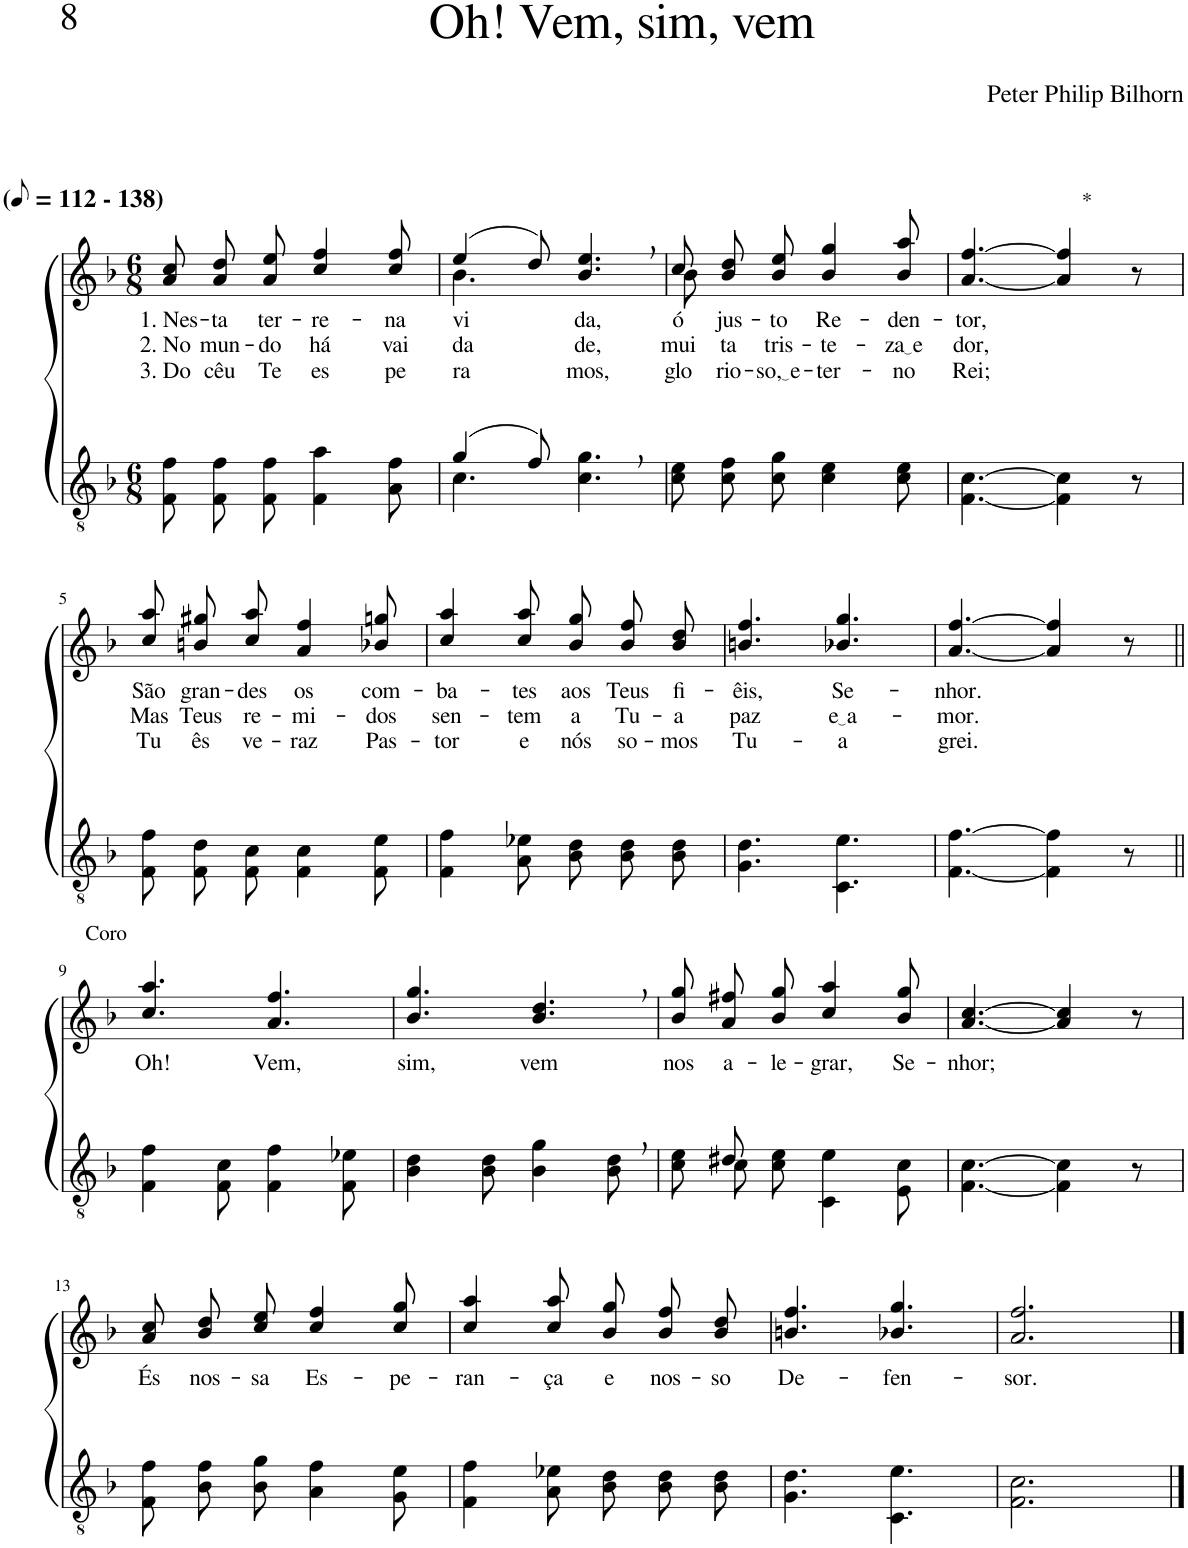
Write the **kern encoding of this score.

**kern	**kern	**text	**text	**text
*part2	*part1	*part1	*part1	*part1
*staff2	*staff1	*staff1	*staff1	*staff1
*I"Parte III e IV	*I"Parte I e II	*	*	*
*clefGv2	*clefG2	*	*	*
*Trd4c7	*Trd4c7	*	*	*
*k[b-]	*k[b-]	*	*	*
*M6/8	*M6/8	*	*	*
*MM56	*MM56	*	*	*
=1	=1	=1	=1	=1
!	!LO:TX:a:B:t=(	!	!	!
!	!LO:TX:a:B:t=- 138)	!	!	!
!	!	!LO:LY:b	!LO:LY:b	!LO:LY:b
8F\ 8f\L	8a\ 8cc\L	1. Nes-	2. No	3. Do
!	!	!LO:LY:b	!LO:LY:b	!LO:LY:b
8F\ 8f\	8a\ 8dd\	-ta	mun-	cêu
!	!	!LO:LY:b	!LO:LY:b	!LO:LY:b
8F\ 8f\J	8a\ 8ee\J	ter-	-do	Te
!	!	!LO:LY:b	!LO:LY:b	!LO:LY:b
4F\ 4a\	4cc/ 4ff/	-re-	há	es
!	!	!LO:LY:b	!LO:LY:b	!LO:LY:b
8A\ 8f\	8cc/ 8ff/	-na	vai-	pe-
=2	=2	=2	=2	=2
*^	*^	*	*	*
!	!	!	!	!LO:LY:b	!LO:LY:b	!LO:LY:b
(4g/	4.c\	(4ee/	4.b-\	vi-	-da-	-ra-
8f/)	.	8dd/)	.	.	.	.
!	!	!	!	!LO:LY:b	!LO:LY:b	!LO:LY:b
8ryy	4.c\ 4.g\	4.b-/, 4.ee/,	4.ryy	-da,	-de,	-mos,
4ryy	.	.	.	.	.	.
*v	*v	*	*	*	*	*
=3	=3	=3	=3	=3	=3
!	!	!	!LO:LY:b	!LO:LY:b	!LO:LY:b
8c\ 8e\L	8cc\L	8b-\	ó	mui-	glo
!	!	!	!LO:LY:b	!LO:LY:b	!LO:LY:b
8c\ 8f\	8b-\ 8dd\	2ryy	jus-	-ta	rio-
!	!	!	!LO:LY:b	!LO:LY:b	!LO:LY:b
8c\ 8g\J	8b-\ 8ee\J	.	-to	tris-	so, e
!	!	!	!LO:LY:b	!LO:LY:b	!LO:LY:b
4c\ 4e\	4b-/ 4gg/	.	Re-	-te-	-ter-
!	!	!	!LO:LY:b	!LO:LY:b	!LO:LY:b
8c\ 8e\	8b-/ 8aa/	8ryy	-den-	za e	-no
=4	=4	=4	=4	=4	=4
!	!	!	!LO:LY:b	!LO:LY:b	!LO:LY:b
*	*v	*v	*	*	*
[4.F\ [4.c\	[4.a/ [4.ff/	-tor,	dor,	Rei;
!	!LO:TX:a:t=*	!	!	!
4F\] 4c\]	4a/] 4ff/]	.	.	.
8r	8r	.	.	.
!!LO:LB:g=z
=5	=5	=5	=5	=5
!	!	!LO:LY:b	!LO:LY:b	!LO:LY:b
8F/ 8f/L	8cc\ 8aa\L	São	Mas	Tu
!	!	!LO:LY:b	!LO:LY:b	!LO:LY:b
8F/ 8d/	8bn\ 8gg#X\	gran-	Teus	ês
!	!	!LO:LY:b	!LO:LY:b	!LO:LY:b
8F/ 8c/J	8cc\ 8aa\J	-des	re-	ve-
!	!	!LO:LY:b	!LO:LY:b	!LO:LY:b
4F\ 4c\	4a/ 4ff/	os	-mi-	-raz
!	!	!LO:LY:b	!LO:LY:b	!LO:LY:b
8F\ 8e\	8b-X/ 8ggn/	com-	-dos	Pas-
=6	=6	=6	=6	=6
!	!	!LO:LY:b	!LO:LY:b	!LO:LY:b
4F\ 4f\	4cc/ 4aa/	-ba-	sen-	-tor
!	!	!LO:LY:b	!LO:LY:b	!LO:LY:b
8A\ 8e-X\	8cc/ 8aa/	-tes	-tem	e
!	!	!LO:LY:b	!LO:LY:b	!LO:LY:b
8B-\ 8d\L	8b-\ 8gg\L	aos	a	nós
!	!	!LO:LY:b	!LO:LY:b	!LO:LY:b
8B-\ 8d\	8b-\ 8ff\	Teus	Tu-	so-
!	!	!LO:LY:b	!LO:LY:b	!LO:LY:b
8B-\ 8d\J	8b-\ 8dd\J	fi-	-a	-mos
=7	=7	=7	=7	=7
!	!	!LO:LY:b	!LO:LY:b	!LO:LY:b
4.G\ 4.d\	4.bn/ 4.ff/	-êis,	paz	Tu-
!	!	!LO:LY:b	!LO:LY:b	!LO:LY:b
4.C\ 4.e\	4.b-X/ 4.gg/	Se-	e a	-a
=8	=8	=8	=8	=8
!	!	!LO:LY:b	!LO:LY:b	!LO:LY:b
[4.F\ [4.f\	[4.a/ [4.ff/	-nhor.	-mor.	grei.
4F\] 4f\]	4a/] 4ff/]	.	.	.
8r	8r	.	.	.
!!LO:LB:g=z
=9||	=9||	=9||	=9||	=9||
!	!LO:TX:a:t=Coro	!	!	!
!	!	!LO:LY:b	!	!
4F\ 4f\	4.cc/ 4.aa/	Oh!	.	.
8F\ 8c\	.	.	.	.
!	!	!LO:LY:b	!	!
4F\ 4f\	4.a/ 4.ff/	Vem,	.	.
8F\ 8e-X\	.	.	.	.
=10	=10	=10	=10	=10
!	!	!LO:LY:b	!	!
4B-\ 4d\	4.b-/ 4.gg/	sim,	.	.
8B-\ 8d\	.	.	.	.
!	!	!LO:LY:b	!	!
4B-\ 4g\	4.b-/, 4.dd/,	vem	.	.
8B-\, 8d\,	.	.	.	.
=11	=11	=11	=11	=11
*^	*	*	*	*
!	!	!	!LO:LY:b	!	!
8ryy	8c\ 8e\L	8b-\ 8gg\L	nos	.	.
!	!	!	!LO:LY:b	!	!
8d#X/	8c\	8a\ 8ff#X\	a-	.	.
!	!	!	!LO:LY:b	!	!
2ryy	8c\ 8e\J	8b-\ 8gg\J	-le-	.	.
!	!	!	!LO:LY:b	!	!
.	4C\ 4e\	4cc/ 4aa/	-grar,	.	.
!	!	!	!LO:LY:b	!	!
.	8E\ 8c\	8b-/ 8gg/	Se-	.	.
=12	=12	=12	=12	=12	=12
!	!	!	!LO:LY:b	!	!
*v	*v	*	*	*	*
[4.F\ [4.c\	[4.a/ [4.cc/	-nhor;	.	.
4F\] 4c\]	4a/] 4cc/]	.	.	.
8r	8r	.	.	.
!!LO:LB:g=z
=13	=13	=13	=13	=13
!	!	!LO:LY:b	!	!
8F\ 8f\L	8a\ 8cc\L	És	.	.
!	!	!LO:LY:b	!	!
8B-\ 8f\	8b-\ 8dd\	nos-	.	.
!	!	!LO:LY:b	!	!
8B-\ 8g\J	8cc\ 8ee\J	-sa	.	.
!	!	!LO:LY:b	!	!
4A\ 4f\	4cc/ 4ff/	Es-	.	.
!	!	!LO:LY:b	!	!
8G\ 8e\	8cc/ 8gg/	-pe-	.	.
=14	=14	=14	=14	=14
!	!	!LO:LY:b	!	!
4F\ 4f\	4cc/ 4aa/	-ran-	.	.
!	!	!LO:LY:b	!	!
8A\ 8e-X\	8cc/ 8aa/	-ça	.	.
!	!	!LO:LY:b	!	!
8B-\ 8d\L	8b-\ 8gg\L	e	.	.
!	!	!LO:LY:b	!	!
8B-\ 8d\	8b-\ 8ff\	nos-	.	.
!	!	!LO:LY:b	!	!
8B-\ 8d\J	8b-\ 8dd\J	-so	.	.
=15	=15	=15	=15	=15
!	!	!LO:LY:b	!	!
4.G\ 4.d\	4.bn/ 4.ff/	De-	.	.
!	!	!LO:LY:b	!	!
4.C\ 4.e\	4.b-X/ 4.gg/	-fen-	.	.
=16	=16	=16	=16	=16
!	!	!LO:LY:b	!	!
2.F\ 2.c\	2.a/ 2.ff/	-sor.	.	.
==	==	==	==	==
*-	*-	*-	*-	*-
